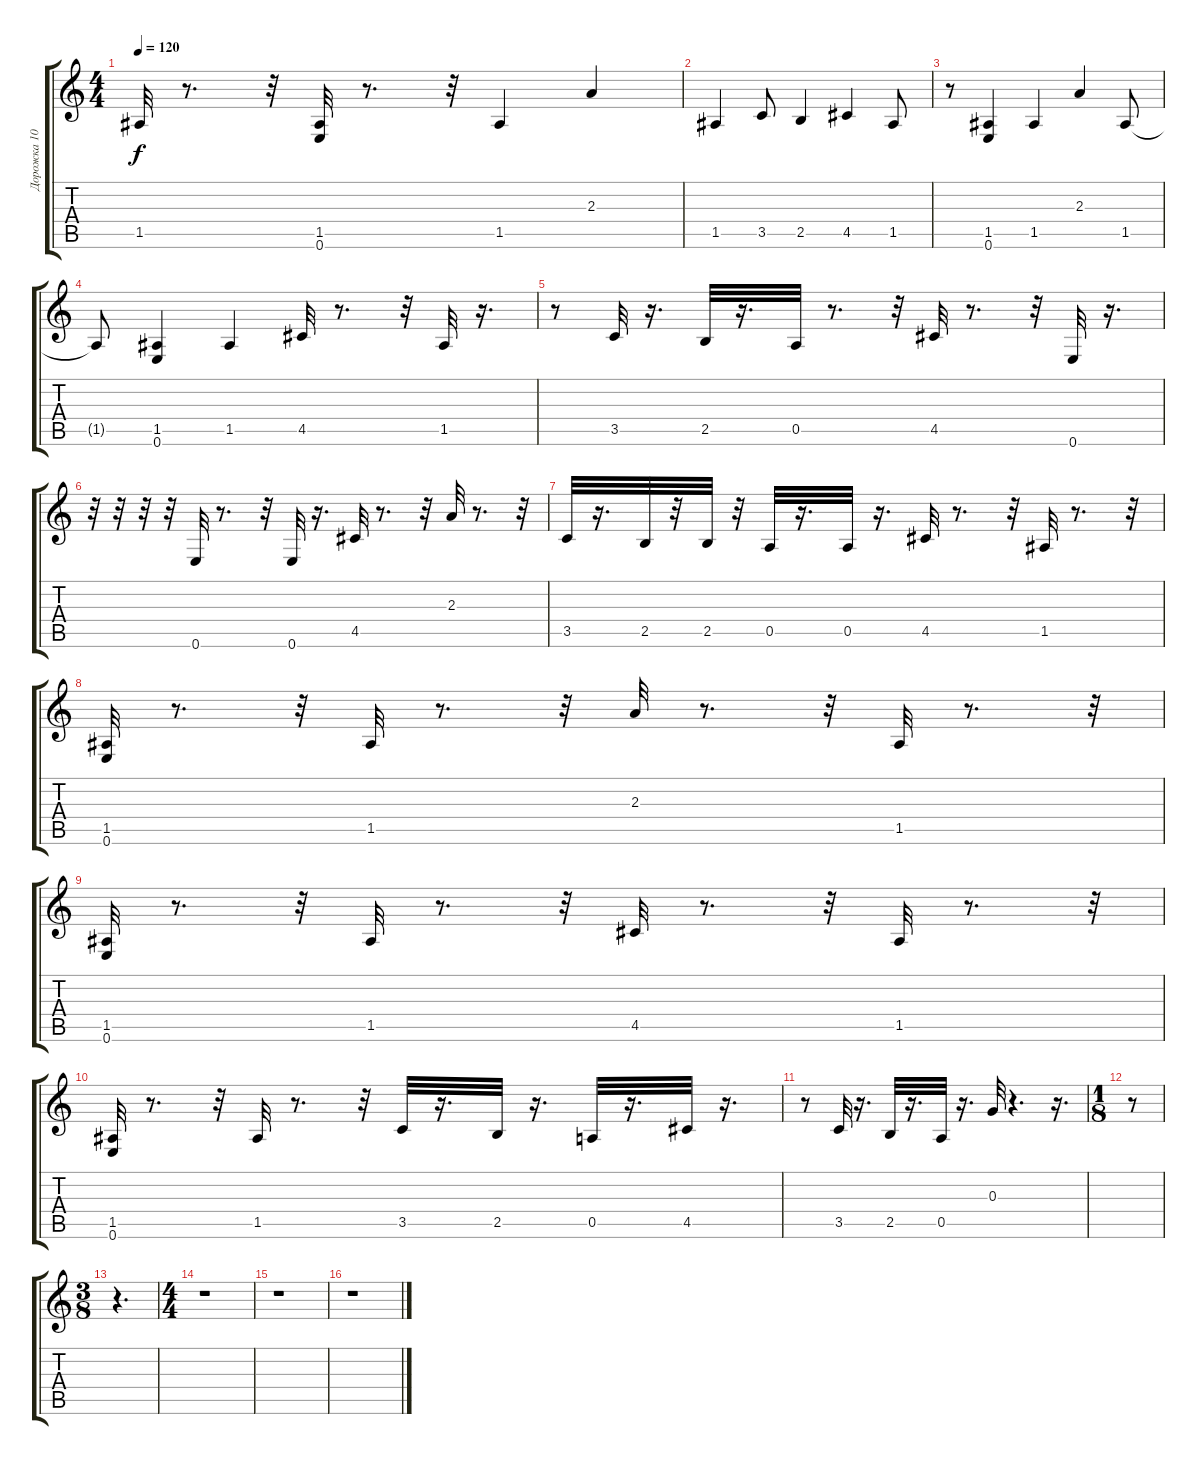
\track ("Дорожка 10" "Дорожка 10") {instrument acousticguitarnylon}
\staff {score tabs}
\tuning (E4 B3 G3 D3 A2 E2) {hide}
\ts (4 4)
\tempo 120
\clef g2
\ks c
1.5.32{dy f} r.8{d} r.32 (1.5 0.6).32 r.8{d} r.32 1.5.4 2.3.4 |
1.5.4 3.5.8 2.5.4 4.5.4 1.5.8 |
r.8 (1.5 0.6).4 1.5.4 2.3.4 1.5.8 |
1.5{t}.8 (1.5 0.6).4 1.5.4 4.5.32 r.8{d} r.32 1.5.32 r.16{d} |
r.8 3.5.32 r.16{d} 2.5.32 r.16{d} 0.5.32 r.8{d} r.32 4.5.32 r.8{d} r.32 0.6.32 r.16{d} |
r.32 r.32 r.32 r.32 0.6.32 r.8{d} r.32 0.6.32 r.16{d} 4.5.32 r.8{d} r.32 2.3.32 r.8{d} r.32 |
3.5.32 r.16{d} 2.5.32 r.32 2.5.32 r.32 0.5.32 r.16{d} 0.5.32 r.16{d} 4.5.32 r.8{d} r.32 1.5.32 r.8{d} r.32 |
(1.5 0.6).32 r.8{d} r.32 1.5.32 r.8{d} r.32 2.3.32 r.8{d} r.32 1.5.32 r.8{d} r.32 |
(1.5 0.6).32 r.8{d} r.32 1.5.32 r.8{d} r.32 4.5.32 r.8{d} r.32 1.5.32 r.8{d} r.32 |
(1.5 0.6).32 r.8{d} r.32 1.5.32 r.8{d} r.32 3.5.32 r.16{d} 2.5.32 r.16{d} 0.5.32 r.16{d} 4.5.32 r.16{d} |
r.8 3.5.32 r.16{d} 2.5.32 r.16{d} 0.5.32 r.16{d} 0.3.32 r.4{d} r.16{d} |
\ts (1 8)
r.8 |
\ts (3 8)
r.4{d} |
\ts (4 4)
r.1 |
r.1 |
r.1
